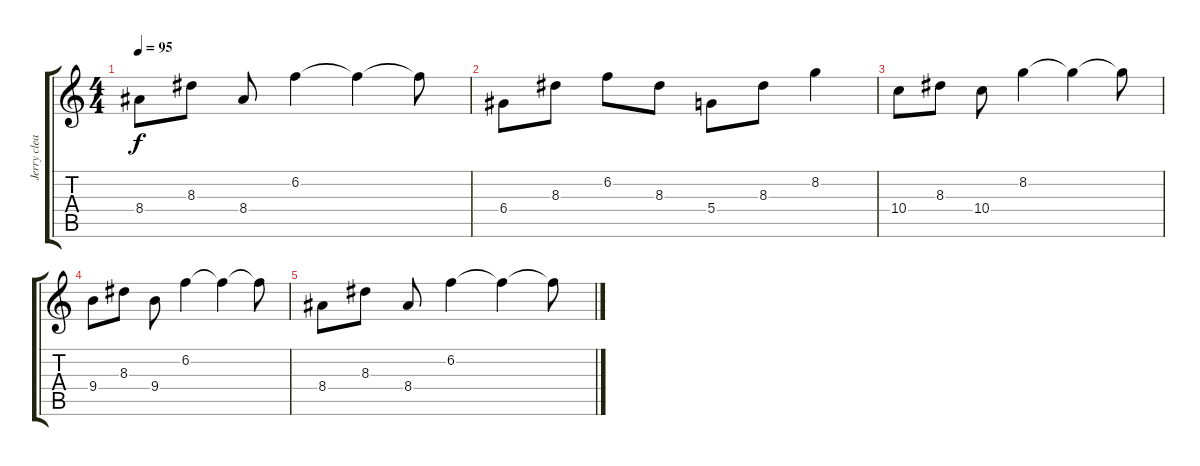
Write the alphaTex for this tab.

\track ("Jerry clean" "Jerry clea") {instrument electricguitarjazz}
\staff {score tabs}
\tuning (E4 B3 G3 D3 A2 D2) {hide}
\ts (4 4)
\tempo 95
\clef g2
\ks c
8.4.8{dy f} 8.3.8 8.4.8 6.2.4 6.2{t}.4 6.2{t}.8 |
6.4.8 8.3.8 6.2.8 8.3.8 5.4.8 8.3.8 8.2.4 |
10.4.8 8.3.8 10.4.8 8.2.4 8.2{t}.4 8.2{t}.8 |
9.4.8 8.3.8 9.4.8 6.2.4 6.2{t}.4 6.2{t}.8 |
8.4.8 8.3.8 8.4.8 6.2.4 6.2{t}.4 6.2{t}.8
